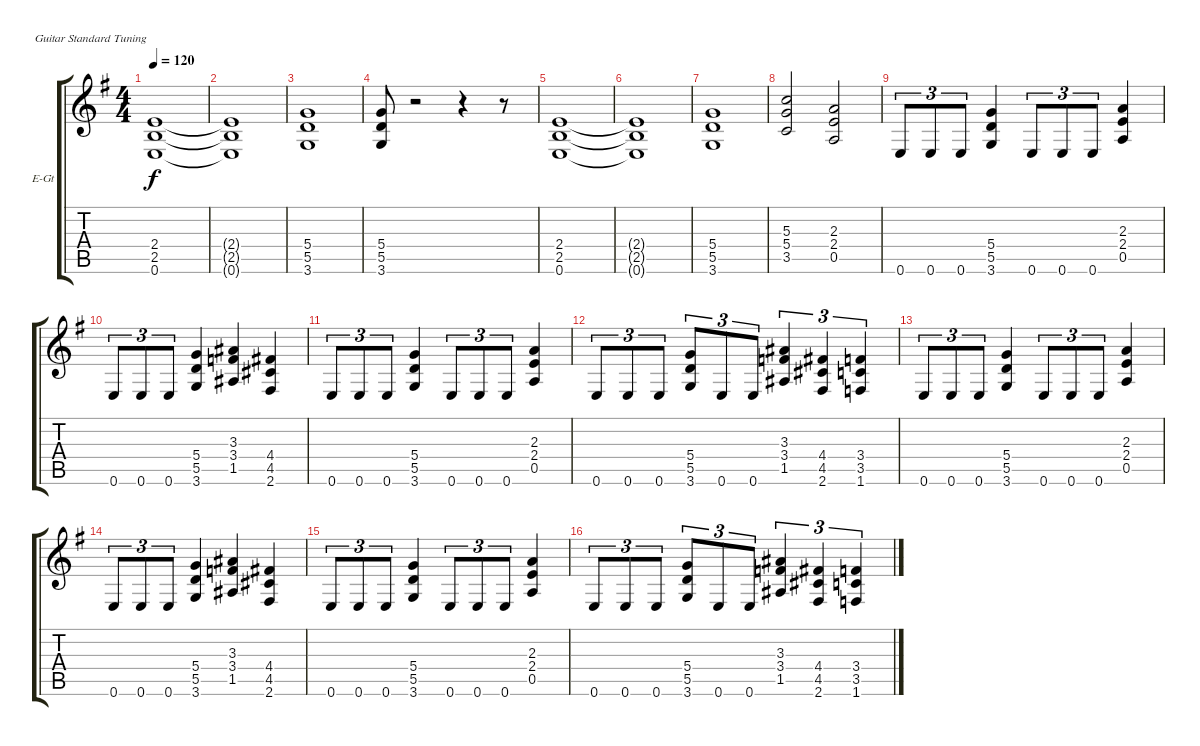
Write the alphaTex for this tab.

\defaultSystemsLayout 4
\bracketExtendMode groupsimilarinstruments
\firstSystemTrackNameOrientation horizontal
\otherSystemsTrackNameOrientation horizontal
\track ("Guitar 2" "E-Gt") {multiBarRest instrument distortionguitar}
\staff {score tabs}
\tuning (E4 B3 G3 D3 A2 E2)
\ts (4 4)
\tempo 120
\clef g2
\ks g
(2.4 2.5 0.6).1{dy f} |
(2.4{t} 2.5{t} 0.6{t}).1 |
(5.4 5.5 3.6).1 |
(5.4 5.5 3.6).8 r.2 r.4 r.8 |
(2.4 2.5 0.6).1 |
(2.4{t} 2.5{t} 0.6{t}).1 |
(5.4 5.5 3.6).1 |
(5.3 5.4 3.5).2 (2.3 2.4 0.5).2 |
0.6.8{tu (3 2)} 0.6.8{tu (3 2)} 0.6.8{tu (3 2)} (5.4 5.5 3.6).4 0.6.8{tu (3 2)} 0.6.8{tu (3 2)} 0.6.8{tu (3 2)} (2.3 2.4 0.5).4 |
0.6.8{tu (3 2)} 0.6.8{tu (3 2)} 0.6.8{tu (3 2)} (5.4 5.5 3.6).4 (3.3 3.4 1.5).4 (4.4 4.5 2.6).4 |
0.6.8{tu (3 2)} 0.6.8{tu (3 2)} 0.6.8{tu (3 2)} (5.4 5.5 3.6).4 0.6.8{tu (3 2)} 0.6.8{tu (3 2)} 0.6.8{tu (3 2)} (2.3 2.4 0.5).4 |
0.6.8{tu (3 2)} 0.6.8{tu (3 2)} 0.6.8{tu (3 2)} (5.4 5.5 3.6).8{tu (3 2)} 0.6.8{tu (3 2)} 0.6.8{tu (3 2)} (3.3 3.4 1.5).4{tu (3 2)} (4.4 4.5 2.6).4{tu (3 2)} (3.4 3.5 1.6).4{tu (3 2)} |
0.6.8{tu (3 2)} 0.6.8{tu (3 2)} 0.6.8{tu (3 2)} (5.4 5.5 3.6).4 0.6.8{tu (3 2)} 0.6.8{tu (3 2)} 0.6.8{tu (3 2)} (2.3 2.4 0.5).4 |
0.6.8{tu (3 2)} 0.6.8{tu (3 2)} 0.6.8{tu (3 2)} (5.4 5.5 3.6).4 (3.3 3.4 1.5).4 (4.4 4.5 2.6).4 |
0.6.8{tu (3 2)} 0.6.8{tu (3 2)} 0.6.8{tu (3 2)} (5.4 5.5 3.6).4 0.6.8{tu (3 2)} 0.6.8{tu (3 2)} 0.6.8{tu (3 2)} (2.3 2.4 0.5).4 |
0.6.8{tu (3 2)} 0.6.8{tu (3 2)} 0.6.8{tu (3 2)} (5.4 5.5 3.6).8{tu (3 2)} 0.6.8{tu (3 2)} 0.6.8{tu (3 2)} (3.3 3.4 1.5).4{tu (3 2)} (4.4 4.5 2.6).4{tu (3 2)} (3.4 3.5 1.6).4{tu (3 2)}
